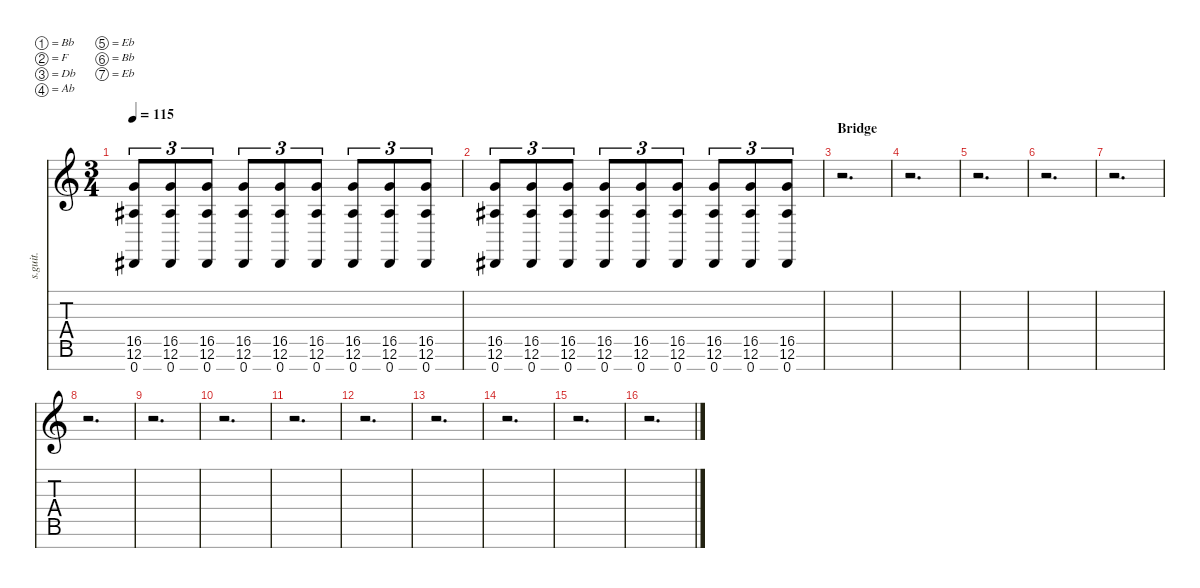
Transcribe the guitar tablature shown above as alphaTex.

\defaultSystemsLayout 4
\hideDynamics
\bracketExtendMode nobrackets
\track ("Guitar" "s.guit.") {instrument distortionguitar}
\staff {score tabs}
\tuning (Bb3 F3 Db3 Ab2 Eb2 Bb1 Eb1)
\ts (3 4)
\tempo 115
\clef g2
\ks c
(0.7{acc #} 12.6{acc #} 16.5).8{tu (3 2) dy f} (0.7{acc #} 12.6{acc #} 16.5).8{tu (3 2)} (0.7{acc #} 12.6{acc #} 16.5).8{tu (3 2)} (0.7{acc #} 12.6{acc #} 16.5).8{tu (3 2)} (0.7{acc #} 12.6{acc #} 16.5).8{tu (3 2)} (0.7{acc #} 12.6{acc #} 16.5).8{tu (3 2)} (0.7{acc #} 12.6{acc #} 16.5).8{tu (3 2)} (0.7{acc #} 12.6{acc #} 16.5).8{tu (3 2)} (0.7{acc #} 12.6{acc #} 16.5).8{tu (3 2)} |
(0.7{acc #} 12.6{acc #} 16.5).8{tu (3 2)} (0.7{acc #} 12.6{acc #} 16.5).8{tu (3 2)} (0.7{acc #} 12.6{acc #} 16.5).8{tu (3 2)} (0.7{acc #} 12.6{acc #} 16.5).8{tu (3 2)} (0.7{acc #} 12.6{acc #} 16.5).8{tu (3 2)} (0.7{acc #} 12.6{acc #} 16.5).8{tu (3 2)} (0.7{acc #} 12.6{acc #} 16.5).8{tu (3 2)} (0.7{acc #} 12.6{acc #} 16.5).8{tu (3 2)} (0.7{acc #} 12.6{acc #} 16.5).8{tu (3 2)} |
\section ("" "Bridge")
r.2{d} |
r.2{d} |
r.2{d} |
r.2{d} |
r.2{d} |
r.2{d} |
r.2{d} |
r.2{d} |
r.2{d} |
r.2{d} |
r.2{d} |
r.2{d} |
r.2{d} |
r.2{d}
